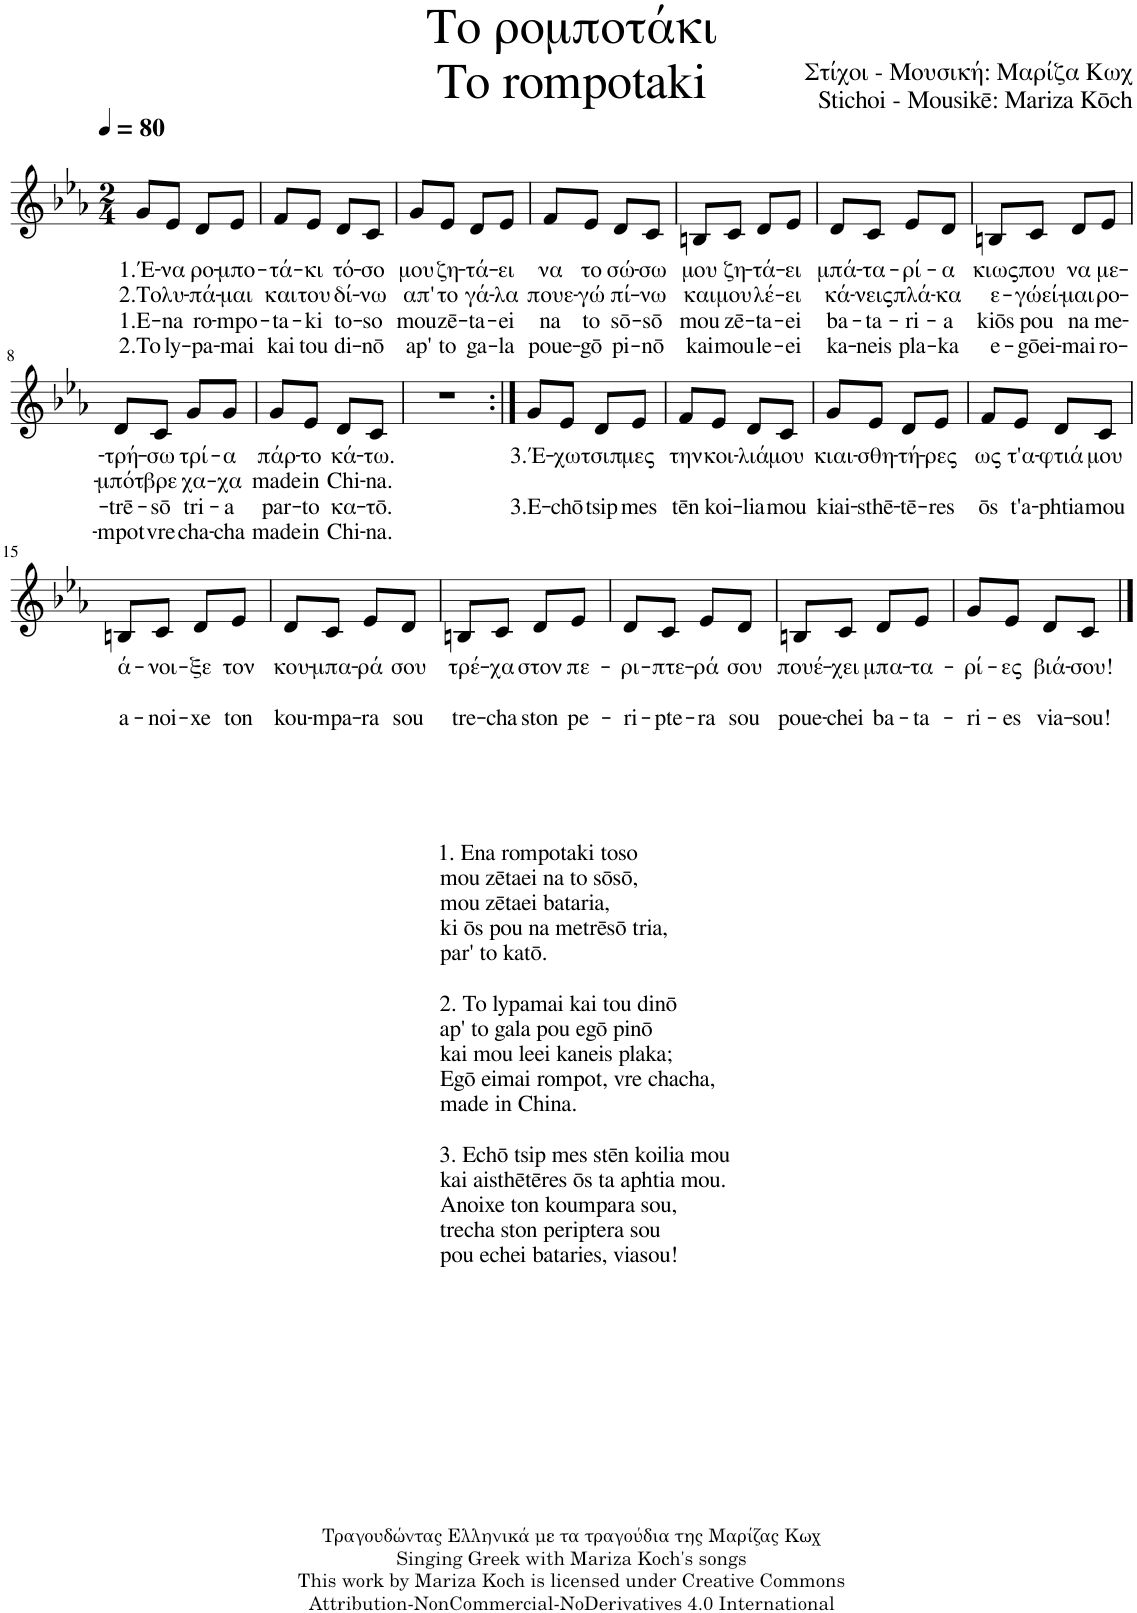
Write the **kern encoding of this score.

**kern	**text	**text	**text	**text
*part1	*part1	*part1	*part1	*part1
*staff1	*staff1	*staff1	*staff1	*staff1
*I"Piano	*	*	*	*
*I'Pno.	*	*	*	*
*clefG2	*	*	*	*
*k[b-e-a-]	*	*	*	*
*M2/4	*	*	*	*
*MM80	*	*	*	*
=1	=1	=1	=1	=1
!	!LO:LY:b	!LO:LY:b	!LO:LY:b	!LO:LY:b
8g/L	1.Έ-	2.Το	1.E-	2.To
!	!LO:LY:b	!LO:LY:b	!LO:LY:b	!LO:LY:b
8e-/J	-να	λυ-	-na	ly-
!	!LO:LY:b	!LO:LY:b	!LO:LY:b	!LO:LY:b
8d/L	ρο-	-πά-	ro-	-pa-
!	!LO:LY:b	!LO:LY:b	!LO:LY:b	!LO:LY:b
8e-/J	-μπο-	-μαι	-mpo-	-mai
=2	=2	=2	=2	=2
!	!LO:LY:b	!LO:LY:b	!LO:LY:b	!LO:LY:b
8f/L	-τά-	και	-ta-	kai
!	!LO:LY:b	!LO:LY:b	!LO:LY:b	!LO:LY:b
8e-/J	-κι	του	-ki	tou
!	!LO:LY:b	!LO:LY:b	!LO:LY:b	!LO:LY:b
8d/L	τό-	δί-	to-	di-
!	!LO:LY:b	!LO:LY:b	!LO:LY:b	!LO:LY:b
8c/J	-σο	-νω	-so	-nō
=3	=3	=3	=3	=3
!	!LO:LY:b	!LO:LY:b	!LO:LY:b	!LO:LY:b
8g/L	μου	απ'	mou	ap'
!	!LO:LY:b	!LO:LY:b	!LO:LY:b	!LO:LY:b
8e-/J	ζη-	το	zē-	to
!	!LO:LY:b	!LO:LY:b	!LO:LY:b	!LO:LY:b
8d/L	-τά-	γά-	-ta-	ga-
!	!LO:LY:b	!LO:LY:b	!LO:LY:b	!LO:LY:b
8e-/J	-ει	-λα	-ei	-la
=4	=4	=4	=4	=4
!	!LO:LY:b	!LO:LY:b	!LO:LY:b	!LO:LY:b
8f/L	να	πουε-	na	poue-
!	!LO:LY:b	!LO:LY:b	!LO:LY:b	!LO:LY:b
8e-/J	το	-γώ	to	-gō
!	!LO:LY:b	!LO:LY:b	!LO:LY:b	!LO:LY:b
8d/L	σώ-	πί-	sō-	pi-
!	!LO:LY:b	!LO:LY:b	!LO:LY:b	!LO:LY:b
8c/J	-σω	-νω	-sō	-nō
=5	=5	=5	=5	=5
!	!LO:LY:b	!LO:LY:b	!LO:LY:b	!LO:LY:b
8Bn/L	μου	και	mou	kai
!	!LO:LY:b	!LO:LY:b	!LO:LY:b	!LO:LY:b
8c/J	ζη-	μου	zē-	mou
!	!LO:LY:b	!LO:LY:b	!LO:LY:b	!LO:LY:b
8d/L	-τά-	λέ-	-ta-	le-
!	!LO:LY:b	!LO:LY:b	!LO:LY:b	!LO:LY:b
8e-/J	-ει	-ει	-ei	-ei
=6	=6	=6	=6	=6
!	!LO:LY:b	!LO:LY:b	!LO:LY:b	!LO:LY:b
8d/L	μπά-	κά-	ba-	ka-
!	!LO:LY:b	!LO:LY:b	!LO:LY:b	!LO:LY:b
8c/J	-τα-	-νεις	-ta-	-neis
!	!LO:LY:b	!LO:LY:b	!LO:LY:b	!LO:LY:b
8e-/L	-ρί-	πλά-	-ri-	pla-
!	!LO:LY:b	!LO:LY:b	!LO:LY:b	!LO:LY:b
8d/J	-α	-κα	-a	-ka
=7	=7	=7	=7	=7
!	!LO:LY:b	!LO:LY:b	!LO:LY:b	!LO:LY:b
8Bn/L	κιως	ε-	kiōs	e-
!	!LO:LY:b	!LO:LY:b	!LO:LY:b	!LO:LY:b
8c/J	που	-γώεί-	pou	-gōei-
!	!LO:LY:b	!LO:LY:b	!LO:LY:b	!LO:LY:b
8d/L	να	-μαι	na	-mai
!	!LO:LY:b	!LO:LY:b	!LO:LY:b	!LO:LY:b
8e-/J	με-	ρο-	me-	ro-
!!LO:LB:g=z
=8	=8	=8	=8	=8
!	!LO:LY:b	!LO:LY:b	!LO:LY:b	!LO:LY:b
8d/L	-τρή-	-μπότ	-trē-	-mpot
!	!LO:LY:b	!LO:LY:b	!LO:LY:b	!LO:LY:b
8c/J	-σω	βρε	-sō	vre
!	!LO:LY:b	!LO:LY:b	!LO:LY:b	!LO:LY:b
8g/L	τρί-	χα-	tri-	cha-
!	!LO:LY:b	!LO:LY:b	!LO:LY:b	!LO:LY:b
8g/J	-α	-χα	-a	-cha
=9	=9	=9	=9	=9
!	!LO:LY:b	!LO:LY:b	!LO:LY:b	!LO:LY:b
8g/L	πάρ-	made	par-	made
!	!LO:LY:b	!LO:LY:b	!LO:LY:b	!LO:LY:b
8e-/J	-το	in	-to	in
!	!LO:LY:b	!LO:LY:b	!LO:LY:b	!LO:LY:b
8d/L	κά-	Chi-	κα-	Chi-
!	!LO:LY:b	!LO:LY:b	!LO:LY:b	!LO:LY:b
8c/J	-τω.	-na.	-τō.	-na.
=10	=10	=10	=10	=10
2r	.	.	.	.
=11:|!	=11:|!	=11:|!	=11:|!	=11:|!
!	!LO:LY:b	!	!LO:LY:b	!
8g/L	3.Έ-	.	3.E-	.
!	!LO:LY:b	!	!LO:LY:b	!
8e-/J	-χω	.	-chō	.
!	!LO:LY:b	!	!LO:LY:b	!
8d/L	τσιπ	.	tsip	.
!	!LO:LY:b	!	!LO:LY:b	!
8e-/J	μες	.	mes	.
=12	=12	=12	=12	=12
!	!LO:LY:b	!	!LO:LY:b	!
8f/L	την	.	tēn	.
!	!LO:LY:b	!	!LO:LY:b	!
8e-/J	κοι-	.	koi-	.
!	!LO:LY:b	!	!LO:LY:b	!
8d/L	-λιά	.	-lia	.
!	!LO:LY:b	!	!LO:LY:b	!
8c/J	μου	.	mou	.
=13	=13	=13	=13	=13
!	!LO:LY:b	!	!LO:LY:b	!
8g/L	κιαι-	.	kiai-	.
!	!LO:LY:b	!	!LO:LY:b	!
8e-/J	-σθη-	.	-sthē-	.
!	!LO:LY:b	!	!LO:LY:b	!
8d/L	-τή-	.	-tē-	.
!	!LO:LY:b	!	!LO:LY:b	!
8e-/J	-ρες	.	-res	.
=14	=14	=14	=14	=14
!	!LO:LY:b	!	!LO:LY:b	!
8f/L	ως	.	ōs	.
!	!LO:LY:b	!	!LO:LY:b	!
8e-/J	τ'α-	.	t'a-	.
!	!LO:LY:b	!	!LO:LY:b	!
8d/L	-φτιά	.	-phtia	.
!	!LO:LY:b	!	!LO:LY:b	!
8c/J	μου	.	mou	.
!!LO:LB:g=z
=15	=15	=15	=15	=15
!	!LO:LY:b	!	!LO:LY:b	!
8Bn/L	ά-	.	a-	.
!	!LO:LY:b	!	!LO:LY:b	!
8c/J	-νοι-	.	-noi-	.
!	!LO:LY:b	!	!LO:LY:b	!
8d/L	-ξε	.	-xe	.
!	!LO:LY:b	!	!LO:LY:b	!
8e-/J	τον	.	ton	.
=16	=16	=16	=16	=16
!	!LO:LY:b	!	!LO:LY:b	!
8d/L	κου-	.	kou-	.
!	!LO:LY:b	!	!LO:LY:b	!
8c/J	-μπα-	.	-mpa-	.
!	!LO:LY:b	!	!LO:LY:b	!
8e-/L	-ρά	.	-ra	.
!	!LO:LY:b	!	!LO:LY:b	!
8d/J	σου	.	sou	.
=17	=17	=17	=17	=17
!	!LO:LY:b	!	!LO:LY:b	!
8Bn/L	τρέ-	.	tre-	.
!	!LO:LY:b	!	!LO:LY:b	!
8c/J	-χα	.	-cha	.
!	!LO:LY:b	!	!LO:LY:b	!
8d/L	στον	.	ston	.
!	!LO:LY:b	!	!LO:LY:b	!
8e-/J	πε-	.	pe-	.
=18	=18	=18	=18	=18
!	!LO:LY:b	!	!LO:LY:b	!
8d/L	-ρι-	.	-ri-	.
!	!LO:LY:b	!	!LO:LY:b	!
8c/J	-πτε-	.	-pte-	.
!	!LO:LY:b	!	!LO:LY:b	!
8e-/L	-ρά	.	-ra	.
!	!LO:LY:b	!	!LO:LY:b	!
8d/J	σου	.	sou	.
=19	=19	=19	=19	=19
!	!LO:LY:b	!	!LO:LY:b	!
8Bn/L	πουέ-	.	poue-	.
!	!LO:LY:b	!	!LO:LY:b	!
8c/J	-χει	.	-chei	.
!	!LO:LY:b	!	!LO:LY:b	!
8d/L	μπα-	.	ba-	.
!	!LO:LY:b	!	!LO:LY:b	!
8e-/J	-τα-	.	-ta-	.
=20	=20	=20	=20	=20
!	!LO:LY:b	!	!LO:LY:b	!
8g/L	-ρί-	.	-ri-	.
!	!LO:LY:b	!	!LO:LY:b	!
8e-/J	-ες	.	-es	.
!	!LO:LY:b	!	!LO:LY:b	!
8d/L	βιά-	.	via-	.
!LO:TX:b:t=1. Ena rompotaki toso	!	!	!	!
!LO:TX:b:t=mou zētaei na to sōsō,	!	!	!	!
!LO:TX:b:t=mou zētaei bataria,	!	!	!	!
!LO:TX:b:t=ki ōs pou na metrēsō tria,	!	!	!	!
!LO:TX:b:t=par' to katō.	!	!	!	!
!LO:TX:b:t=2. To lypamai kai tou dinō	!	!	!	!
!LO:TX:b:t=ap' to gala pou egō pinō	!	!	!	!
!LO:TX:b:t=kai mou leei kaneis plaka;	!	!	!	!
!LO:TX:b:t=Egō eimai rompot, vre chacha,	!	!	!	!
!LO:TX:b:t=made in China.	!	!	!	!
!LO:TX:b:t=3. Echō tsip mes stēn koilia mou	!	!	!	!
!LO:TX:b:t=kai aisthētēres ōs ta aphtia mou.	!	!	!	!
!LO:TX:b:t=Anoixe ton koumpara sou,	!	!	!	!
!LO:TX:b:t=trecha ston periptera sou	!	!	!	!
!LO:TX:b:t=pou echei bataries, viasou!	!	!	!	!
!	!LO:LY:b	!	!LO:LY:b	!
8c/J	-σου!	.	-sou!	.
==	==	==	==	==
*-	*-	*-	*-	*-
